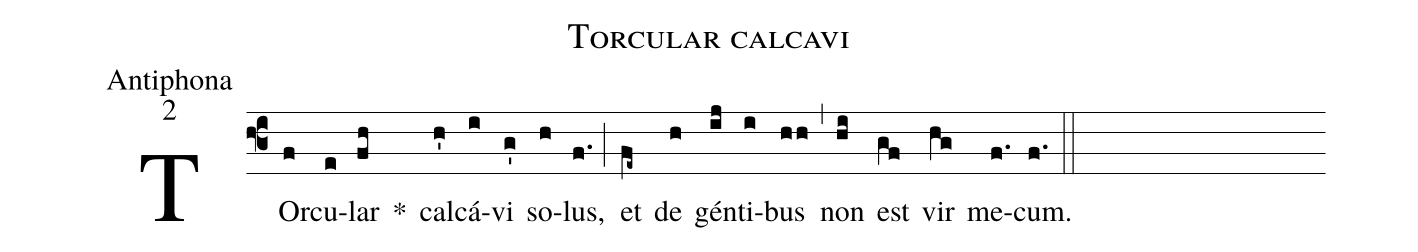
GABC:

name:Torcular calcavi;
office-part:Antiphona;
mode:2;
%%
(f3) TOr(f)cu(e)lar(fh) *() cal(h')cá(i)vi(g') so(h)lus,(f.) (;) et(fe~) de(h) gén(ij)ti(i)bus(hh) (,) non(hi) est(gf) vir(hg) me(f.)cum.(f.) (::)
